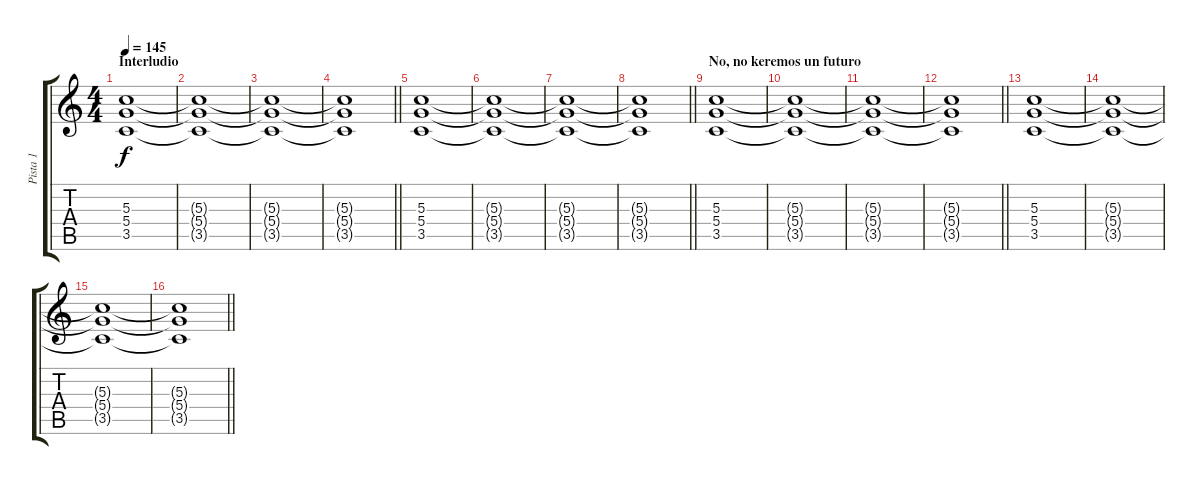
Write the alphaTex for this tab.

\track ("Pista 1" "Pista 1") {instrument overdrivenguitar}
\staff {score tabs}
\tuning (E4 B3 G3 D3 A2 E2) {hide}
\ts (4 4)
\section ("" "Interludio")
\tempo 145
\clef g2
\ks c
(5.3 5.4 3.5).1{dy f} |
(5.3{t} 5.4{t} 3.5{t}).1 |
(5.3{t} 5.4{t} 3.5{t}).1 |
\barLineRight lightlight
(5.3{t} 5.4{t} 3.5{t}).1 |
(5.3 5.4 3.5).1 |
(5.3{t} 5.4{t} 3.5{t}).1 |
(5.3{t} 5.4{t} 3.5{t}).1 |
\barLineRight lightlight
(5.3{t} 5.4{t} 3.5{t}).1 |
\section ("" "No, no keremos un futuro")
(5.3 5.4 3.5).1 |
(5.3{t} 5.4{t} 3.5{t}).1 |
(5.3{t} 5.4{t} 3.5{t}).1 |
\barLineRight lightlight
(5.3{t} 5.4{t} 3.5{t}).1 |
(5.3 5.4 3.5).1 |
(5.3{t} 5.4{t} 3.5{t}).1 |
(5.3{t} 5.4{t} 3.5{t}).1 |
\barLineRight lightlight
(5.3{t} 5.4{t} 3.5{t}).1
